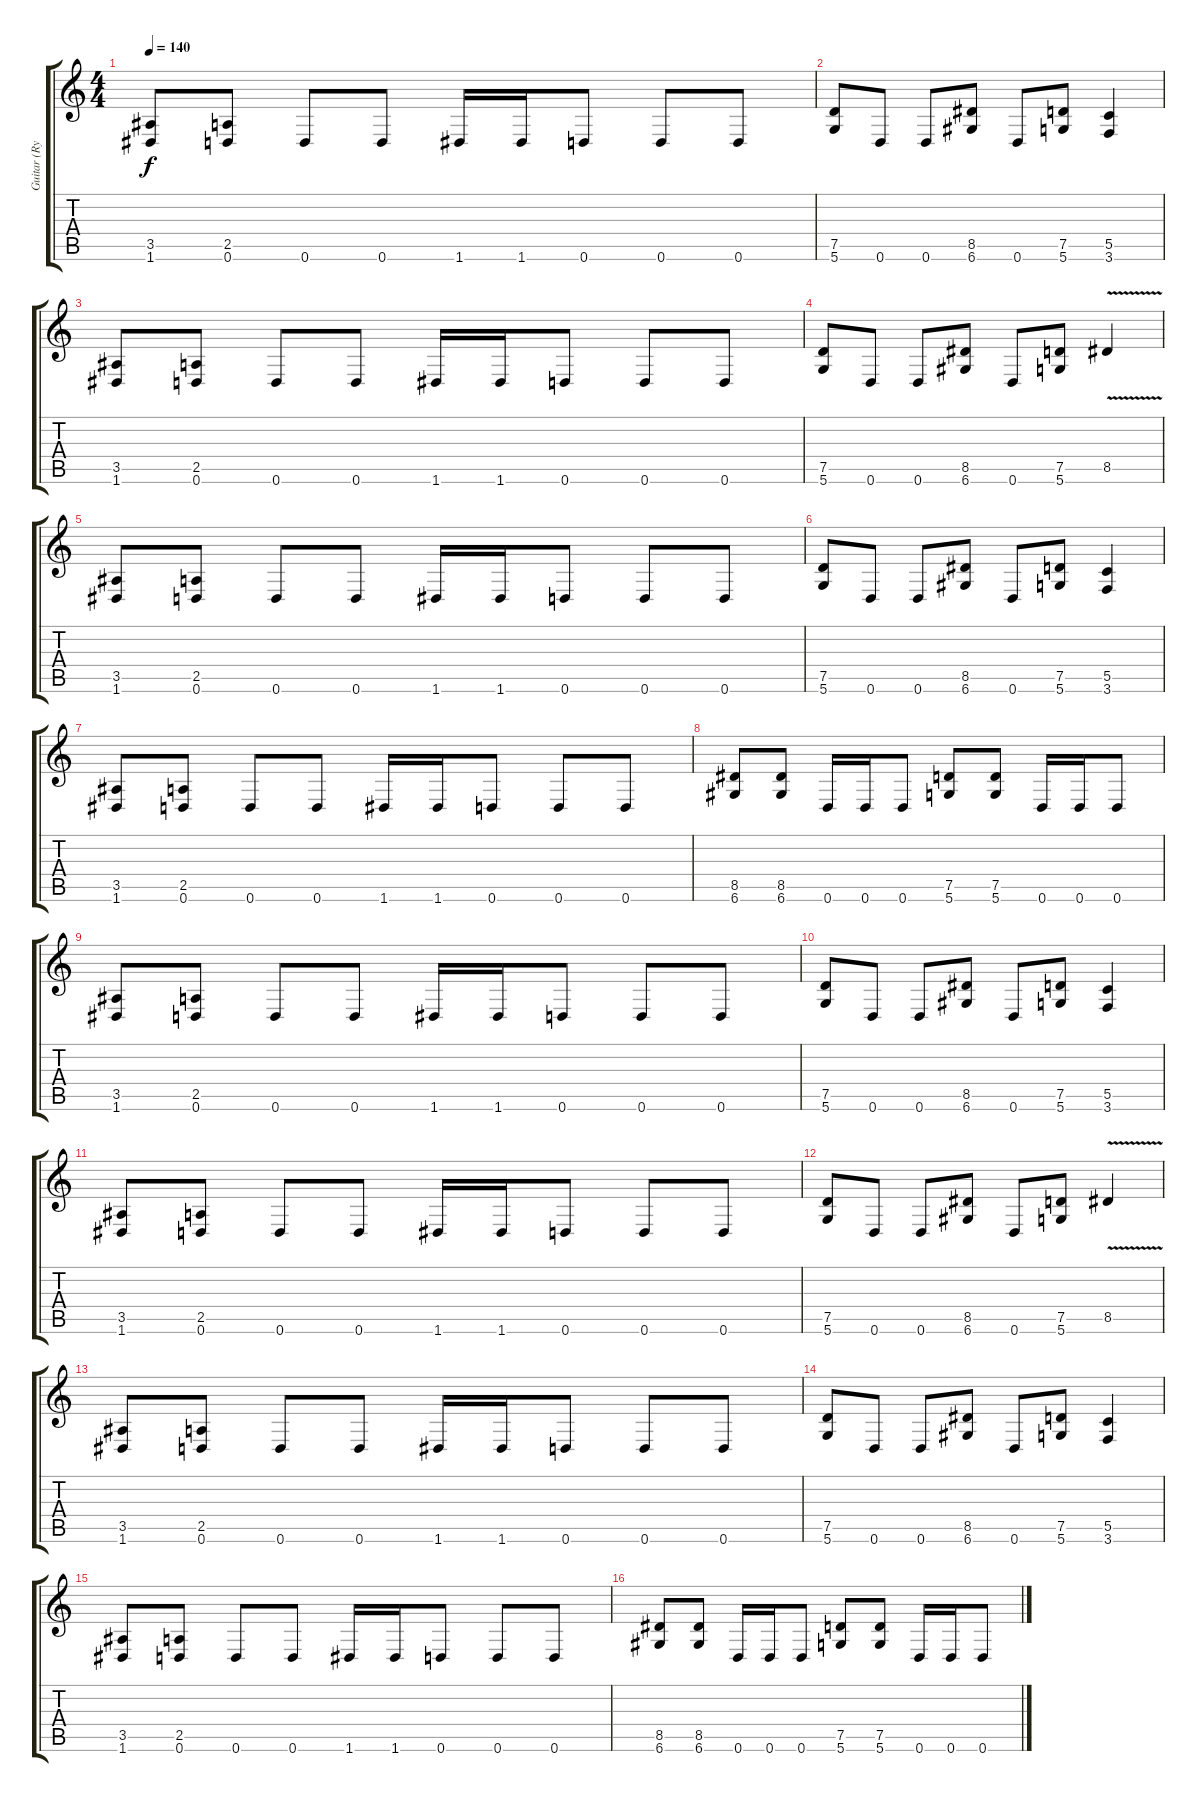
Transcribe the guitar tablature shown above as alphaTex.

\track ("Guitar (Rythm)" "Guitar (Ry") {instrument distortionguitar}
\staff {score tabs}
\tuning (D4 A3 F3 C3 G2 D2) {hide}
\ts (4 4)
\tempo 140
\clef g2
\ks c
(3.5 1.6).8{dy f} (2.5 0.6).8 0.6.8 0.6.8 1.6.16 1.6.16 0.6.8 0.6.8 0.6.8 |
(7.5 5.6).8 0.6.8 0.6.8 (8.5 6.6).8 0.6.8 (7.5 5.6).8 (5.5 3.6).4 |
(3.5 1.6).8 (2.5 0.6).8 0.6.8 0.6.8 1.6.16 1.6.16 0.6.8 0.6.8 0.6.8 |
(7.5 5.6).8 0.6.8 0.6.8 (8.5 6.6).8 0.6.8 (7.5 5.6).8 8.5{v}.4 |
(3.5 1.6).8 (2.5 0.6).8 0.6.8 0.6.8 1.6.16 1.6.16 0.6.8 0.6.8 0.6.8 |
(7.5 5.6).8 0.6.8 0.6.8 (8.5 6.6).8 0.6.8 (7.5 5.6).8 (5.5 3.6).4 |
(3.5 1.6).8 (2.5 0.6).8 0.6.8 0.6.8 1.6.16 1.6.16 0.6.8 0.6.8 0.6.8 |
(8.5 6.6).8 (8.5 6.6).8 0.6.16 0.6.16 0.6.8 (7.5 5.6).8 (7.5 5.6).8 0.6.16 0.6.16 0.6.8 |
(3.5 1.6).8 (2.5 0.6).8 0.6.8 0.6.8 1.6.16 1.6.16 0.6.8 0.6.8 0.6.8 |
(7.5 5.6).8 0.6.8 0.6.8 (8.5 6.6).8 0.6.8 (7.5 5.6).8 (5.5 3.6).4 |
(3.5 1.6).8 (2.5 0.6).8 0.6.8 0.6.8 1.6.16 1.6.16 0.6.8 0.6.8 0.6.8 |
(7.5 5.6).8 0.6.8 0.6.8 (8.5 6.6).8 0.6.8 (7.5 5.6).8 8.5{v}.4 |
(3.5 1.6).8 (2.5 0.6).8 0.6.8 0.6.8 1.6.16 1.6.16 0.6.8 0.6.8 0.6.8 |
(7.5 5.6).8 0.6.8 0.6.8 (8.5 6.6).8 0.6.8 (7.5 5.6).8 (5.5 3.6).4 |
(3.5 1.6).8 (2.5 0.6).8 0.6.8 0.6.8 1.6.16 1.6.16 0.6.8 0.6.8 0.6.8 |
(8.5 6.6).8 (8.5 6.6).8 0.6.16 0.6.16 0.6.8 (7.5 5.6).8 (7.5 5.6).8 0.6.16 0.6.16 0.6.8
